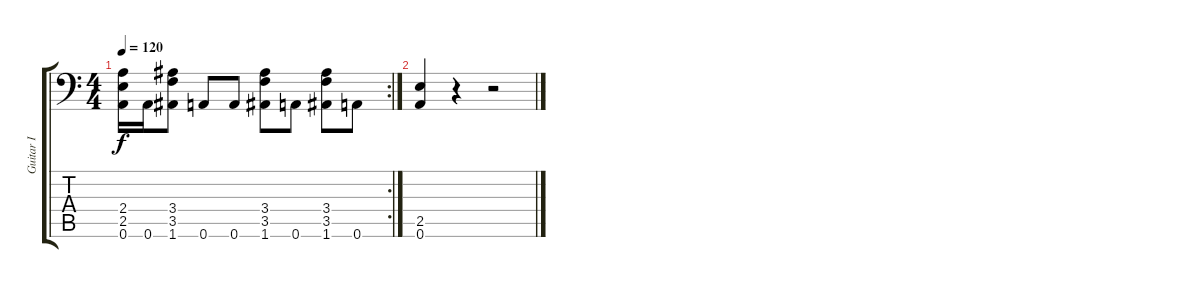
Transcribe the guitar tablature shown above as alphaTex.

\track ("Guitar I" "Guitar I") {instrument distortionguitar}
\staff {score tabs}
\tuning (D4 A3 F3 G2 D2 A1) {hide}
\rc 2
\ts (4 4)
\tempo 120
\clef f4
\ks c
(2.4{t} 2.5{t} 0.6{t}).16{dy f} 0.6.16 (3.4 3.5 1.6).8 0.6.8 0.6.8 (3.4 3.5 1.6).8 0.6.8 (3.4 3.5 1.6).8 0.6.8 |
(2.5 0.6).4 r.4 r.2
